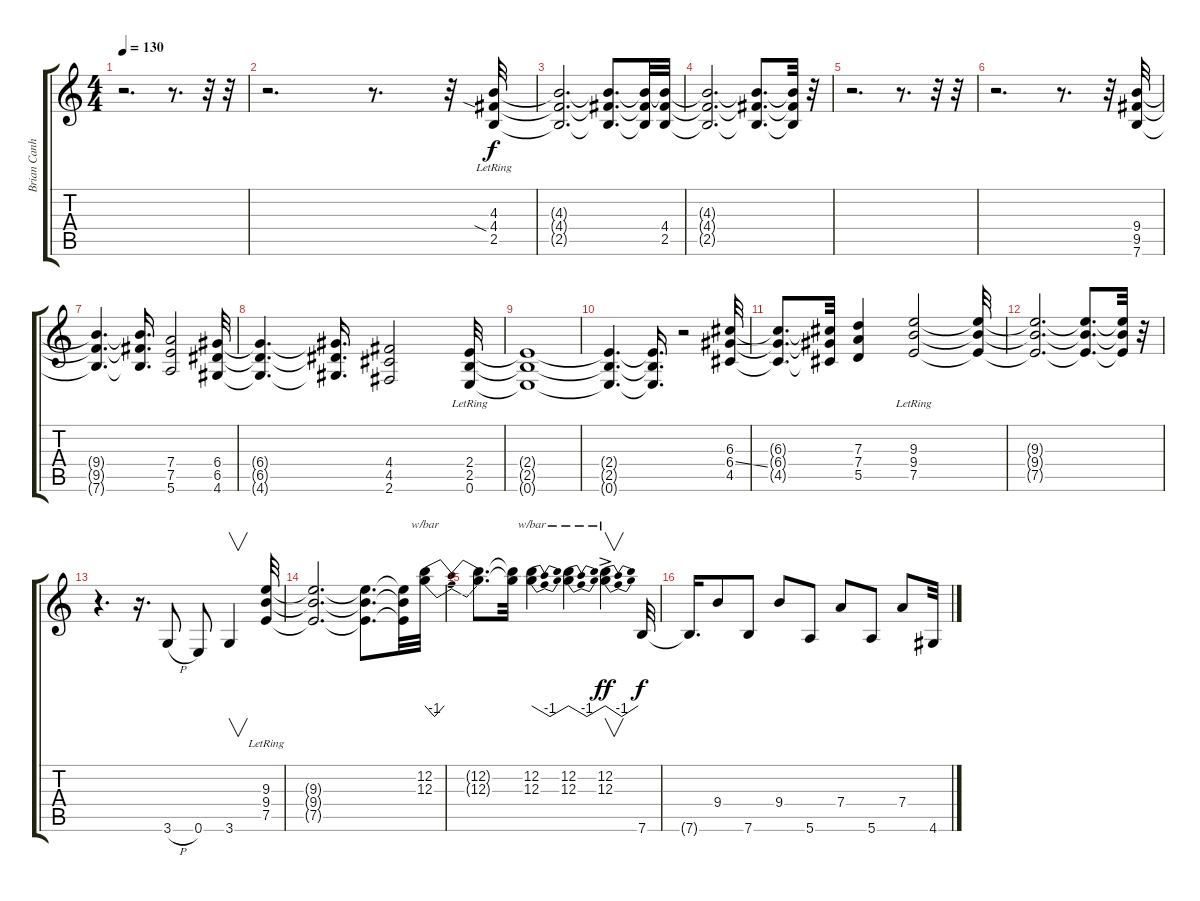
\track ("Brian Canham " "Brian Canh") {instrument distortionguitar}
\staff {score tabs}
\tuning (E4 B3 G3 D3 A2 E2) {hide}
\ts (4 4)
\tempo 130
\clef g2
\ks c
r.2{d dy f} r.8{d} r.32 r.32 |
r.2{d} r.8{d} r.32 (4.3{lr} 4.4{sia lr} 2.5{lr}).32 |
(4.3{t} 4.4{t} 2.5{t}).2{d} (4.3{t} 4.4{t} 2.5{t}).8{d} (4.3{t} 4.4{t} 2.5{t}).32 (4.3{t} 4.4 2.5).32 |
(4.3{t} 4.4{t} 2.5{t}).2{d} (4.3{t} 4.4{t} 2.5{t}).8{d} (4.3{t} 4.4{t} 2.5{t}).32 r.32 |
r.2{d} r.8{d} r.32 r.32 |
r.2{d} r.8{d} r.32 (9.4 9.5 7.6).32 |
(9.4{t} 9.5{t} 7.6{t}).4{d} (9.4{t} 9.5{t} 7.6{t}).16{d} (7.4 7.5 5.6).2 (6.4 6.5 4.6).32 |
(6.4{t} 6.5{t} 4.6{t}).4{d} (6.4{t} 6.5{t} 4.6{t}).16{d} (4.4 4.5 2.6).2 (2.4{lr} 2.5{lr} 0.6{lr}).32 |
(2.4{t} 2.5{t} 0.6{t}).1 |
(2.4{t} 2.5{t} 0.6{t}).4{d} (2.4{t} 2.5{t} 0.6{t}).16{d} r.2 (6.3 6.4{ss} 4.5).32 |
(6.3{t} 6.4{t} 4.5{t}).8{d} (6.3{t} 6.4{t} 4.5{t}).32 (7.3 7.4 5.5).4 (9.3{lr} 9.4{lr} 7.5{lr}).2 (9.3{t} 9.4{t} 7.5{t}).32 |
(9.3{t} 9.4{t} 7.5{t}).2{d} (9.3{t} 9.4{t} 7.5{t}).8{d} (9.3{t} 9.4{t} 7.5{t}).32 r.32 |
r.4{d} r.16{d} 3.6{h}.8 0.6.8 3.6.4{v} (9.3{lr} 9.4{lr} 7.5{lr}).32 |
(9.3{t} 9.4{t} 7.5{t}).2{d} (9.3{t} 9.4{t} 7.5{t}).8{d} (9.3{t} 9.4{t} 7.5{t}).32 (12.2 12.3).32{tbe (dip default 0 0 30 -4 60 0)} |
(12.2{t} 12.3{t}).8{d} (12.2{t} 12.3{t}).32 (12.2 12.3).4{tbe (dip default 0 0 30 -4 60 0)} (12.2 12.3).4{tbe (dip default 0 0 30 -4 60 0)} (12.2{ac} 12.3{ac}).4{v tbe (dip default 0 0 30 -4 60 0) dy ff} 7.6.32{dy f} |
7.6{t}.16{d} 9.4.8 7.6.8 9.4.8 5.6.8 7.4.8 5.6.8 7.4.8 4.6.32
